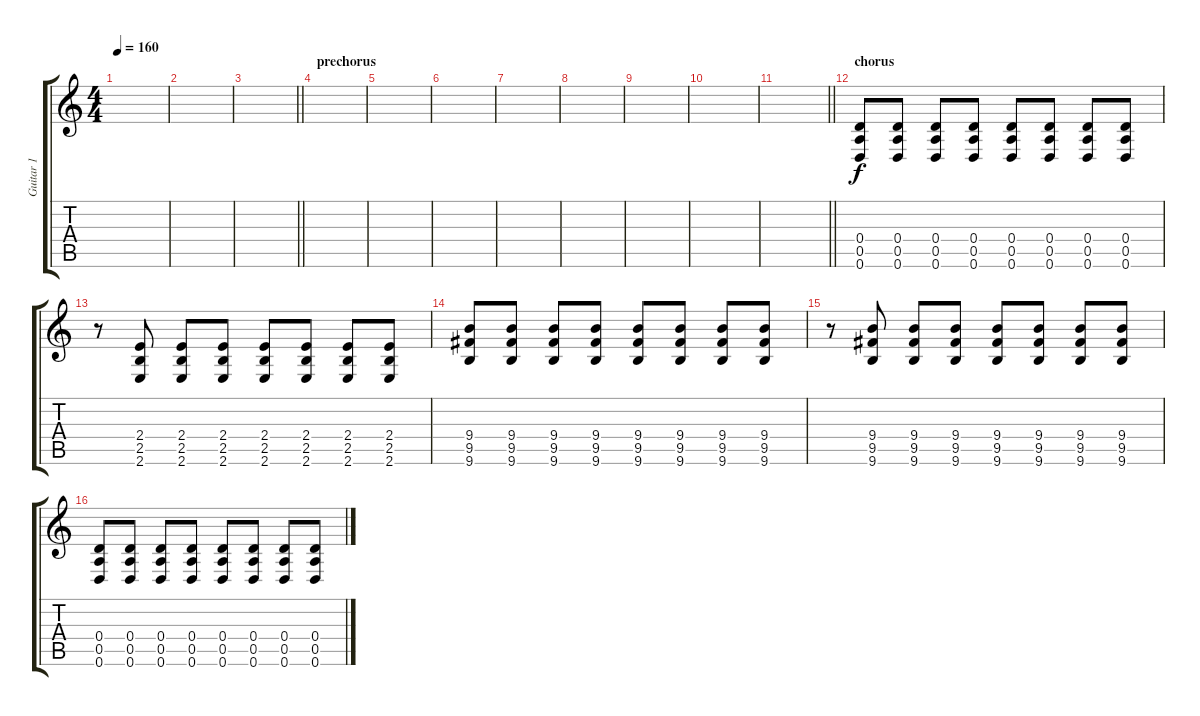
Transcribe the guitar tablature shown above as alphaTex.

\track ("Guitar 1" "Guitar 1") {instrument distortionguitar}
\staff {score tabs}
\tuning (E4 B3 G3 D3 A2 D2) {hide}
\ts (4 4)
\tempo 160
\clef g2
\ks c
|
|
\barLineRight lightlight
|
\section ("" "prechorus")
|
|
|
|
|
|
|
\barLineRight lightlight
|
\section ("" "chorus")
(0.4 0.5 0.6).8 (0.4 0.5 0.6).8 (0.4 0.5 0.6).8 (0.4 0.5 0.6).8 (0.4 0.5 0.6).8 (0.4 0.5 0.6).8 (0.4 0.5 0.6).8 (0.4 0.5 0.6).8 |
r.8 (2.4 2.5 2.6).8 (2.4 2.5 2.6).8 (2.4 2.5 2.6).8 (2.4 2.5 2.6).8 (2.4 2.5 2.6).8 (2.4 2.5 2.6).8 (2.4 2.5 2.6).8 |
(9.4 9.5 9.6).8 (9.4 9.5 9.6).8 (9.4 9.5 9.6).8 (9.4 9.5 9.6).8 (9.4 9.5 9.6).8 (9.4 9.5 9.6).8 (9.4 9.5 9.6).8 (9.4 9.5 9.6).8 |
r.8 (9.4 9.5 9.6).8 (9.4 9.5 9.6).8 (9.4 9.5 9.6).8 (9.4 9.5 9.6).8 (9.4 9.5 9.6).8 (9.4 9.5 9.6).8 (9.4 9.5 9.6).8 |
(0.4 0.5 0.6).8 (0.4 0.5 0.6).8 (0.4 0.5 0.6).8 (0.4 0.5 0.6).8 (0.4 0.5 0.6).8 (0.4 0.5 0.6).8 (0.4 0.5 0.6).8 (0.4 0.5 0.6).8
